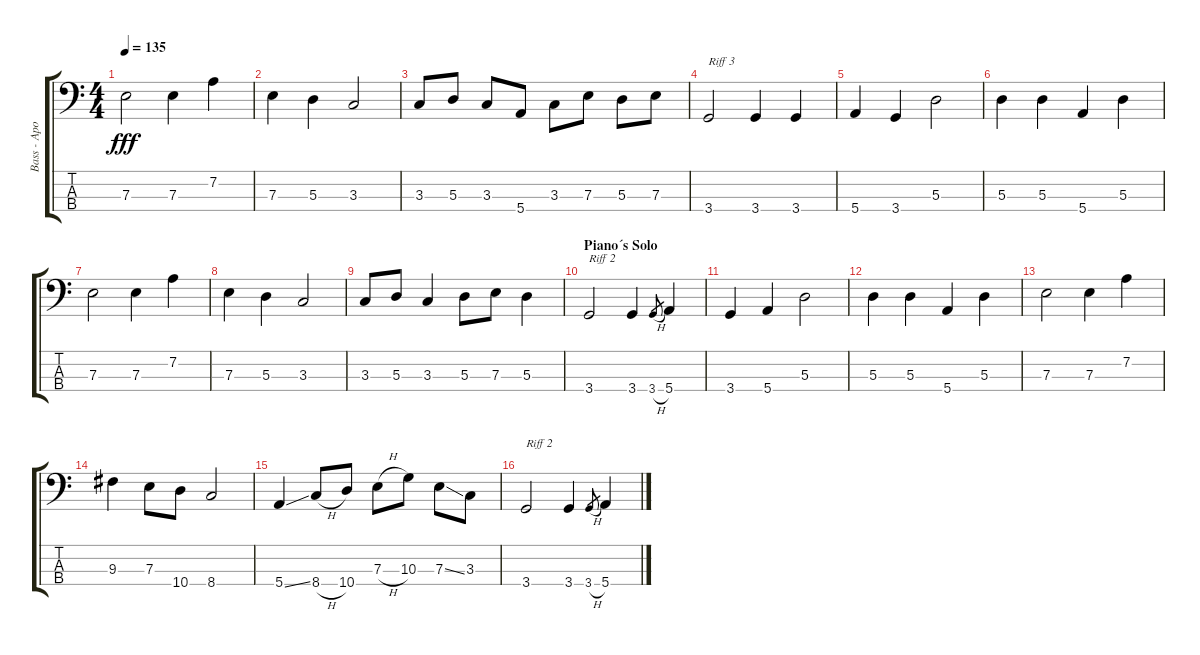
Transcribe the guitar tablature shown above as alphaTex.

\track ("Bass - Apoio" "Bass - Apo") {instrument acousticguitarsteel}
\staff {score tabs}
\tuning (G2 D2 A1 E1) {hide}
\ts (4 4)
\tempo 135
\clef f4
\ks c
7.3.2{dy fff} 7.3.4 7.2.4 |
7.3.4 5.3.4 3.3.2 |
3.3.8 5.3.8 3.3.8 5.4.8 3.3.8 7.3.8 5.3.8 7.3.8 |
3.4.2{txt "Riff 3"} 3.4.4 3.4.4 |
5.4.4 3.4.4 5.3.2 |
5.3.4 5.3.4 5.4.4 5.3.4 |
7.3.2 7.3.4 7.2.4 |
7.3.4 5.3.4 3.3.2 |
3.3.8 5.3.8 3.3.4 5.3.8 7.3.8 5.3.4 |
\section ("" "Piano´s Solo")
3.4.2{txt "Riff 2"} 3.4.4 3.4{h}.8{gr} 5.4.4 |
3.4.4 5.4.4 5.3.2 |
5.3.4 5.3.4 5.4.4 5.3.4 |
7.3.2 7.3.4 7.2.4 |
9.3.4 7.3.8 10.4.8 8.4.2 |
5.4{ss}.4 8.4{h}.8 10.4.8 7.3{h}.8 10.3.8 7.3{ss}.8 3.3.8 |
3.4.2{txt "Riff 2"} 3.4.4 3.4{h}.8{gr} 5.4.4
